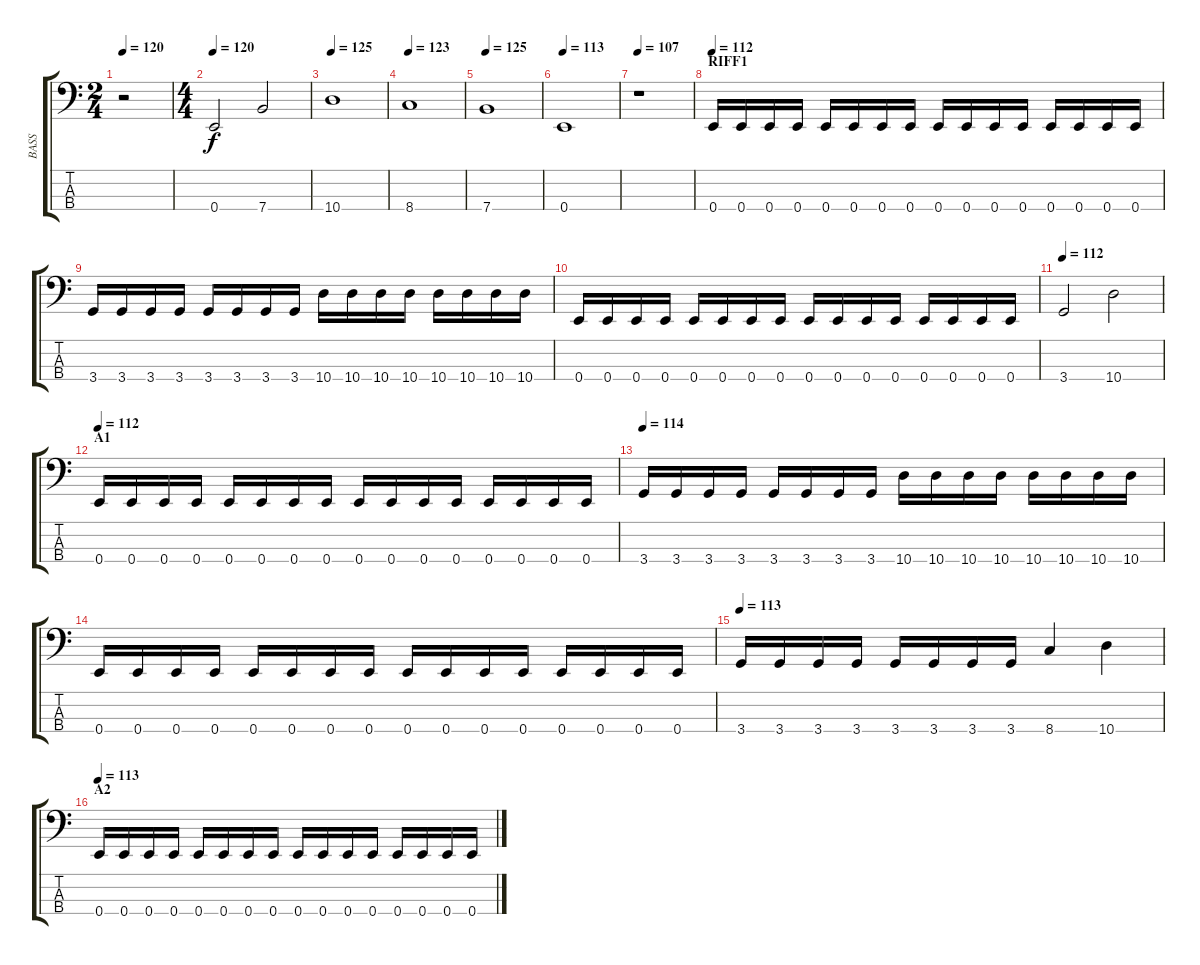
\track ("BASS" "BASS") {instrument electricbassfinger}
\staff {score tabs}
\tuning (G2 D2 A1 E1) {hide}
\ts (2 4)
\tempo 120
\tempo 108
\tempo 120
\clef f4
\ks c
r.2{dy f instrument electricbassfinger} |
\ts (4 4)
\tempo 120
0.4.2 7.4.2 |
\tempo 125
10.4.1 |
\tempo 123
8.4.1 |
\tempo 125
7.4.1 |
\tempo 113
0.4.1 |
\tempo 107
r.1 |
\section ("" "RIFF1")
\tempo 112
0.4.16 0.4.16 0.4.16 0.4.16 0.4.16 0.4.16 0.4.16 0.4.16 0.4.16 0.4.16 0.4.16 0.4.16 0.4.16 0.4.16 0.4.16 0.4.16 |
3.4.16 3.4.16 3.4.16 3.4.16 3.4.16 3.4.16 3.4.16 3.4.16 10.4.16 10.4.16 10.4.16 10.4.16 10.4.16 10.4.16 10.4.16 10.4.16 |
0.4.16 0.4.16 0.4.16 0.4.16 0.4.16 0.4.16 0.4.16 0.4.16 0.4.16 0.4.16 0.4.16 0.4.16 0.4.16 0.4.16 0.4.16 0.4.16 |
\tempo 112
3.4.2 10.4.2 |
\section ("" "A1")
\tempo 112
0.4.16 0.4.16 0.4.16 0.4.16 0.4.16 0.4.16 0.4.16 0.4.16 0.4.16 0.4.16 0.4.16 0.4.16 0.4.16 0.4.16 0.4.16 0.4.16 |
\tempo 114
3.4.16 3.4.16 3.4.16 3.4.16 3.4.16 3.4.16 3.4.16 3.4.16 10.4.16 10.4.16 10.4.16 10.4.16 10.4.16 10.4.16 10.4.16 10.4.16 |
0.4.16 0.4.16 0.4.16 0.4.16 0.4.16 0.4.16 0.4.16 0.4.16 0.4.16 0.4.16 0.4.16 0.4.16 0.4.16 0.4.16 0.4.16 0.4.16 |
\tempo 113
3.4.16 3.4.16 3.4.16 3.4.16 3.4.16 3.4.16 3.4.16 3.4.16 8.4.4 10.4.4 |
\section ("" "A2")
\tempo 113
0.4.16 0.4.16 0.4.16 0.4.16 0.4.16 0.4.16 0.4.16 0.4.16 0.4.16 0.4.16 0.4.16 0.4.16 0.4.16 0.4.16 0.4.16 0.4.16
